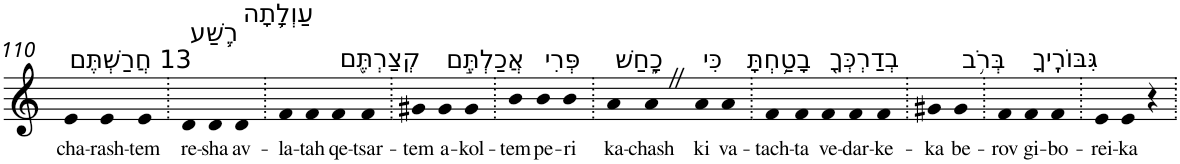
**kern	**text
*part1	*part1
*staff1	*staff1
*I"Piano	*
*I'Pno	*
!!LO:PB:g=z
*clefG2	*
*k[]	*
=110	=110
!LO:TX:a:t=13 חֲרַשְׁתֶּם	!
!	!LO:LY:b
4e	cha-
!	!LO:LY:b
4e	-rash-
!	!LO:LY:b
4e	-tem
=111.	=111.
!LO:TX:a:t=רֶ֛שַׁע	!
!	!LO:LY:b
4d	re-
!	!LO:LY:b
4d	-sha
!LO:TX:a:t=עַוְלָ֥תָה	!
!	!LO:LY:b
4d	av-
=112.	=112.
!	!LO:LY:b
4f	-la-
!	!LO:LY:b
4f	-tah
!LO:TX:a:t=קְצַרְתֶּ֖ם	!
!	!LO:LY:b
4f	qe-
!	!LO:LY:b
4f	-tsar-
=113.	=113.
!	!LO:LY:b
4g#X	-tem
!LO:TX:a:t=אֲכַלְתֶּ֣ם	!
!	!LO:LY:b
4g#	a-
!	!LO:LY:b
4g#	-kol-
=114.	=114.
!	!LO:LY:b
4b	-tem
!LO:TX:a:t=פְּרִי	!
!	!LO:LY:b
4b	pe-
!	!LO:LY:b
4b	-ri
=115.	=115.
!LO:TX:a:t=כָ֑חַשׁ	!
!	!LO:LY:b
4a	ka-
!	!LO:LY:b
4aZ	-chash
!LO:TX:a:t=כִּי	!
!	!LO:LY:b
4a	ki
!LO:TX:a:t=בָטַ֥חְתָּ	!
!	!LO:LY:b
4a	va-
=116.	=116.
!	!LO:LY:b
4f	-tach-
!	!LO:LY:b
4f	-ta
!LO:TX:a:t=בְדַרְכְּךָ֖	!
!	!LO:LY:b
4f	ve-
!	!LO:LY:b
4f	-dar-
!	!LO:LY:b
4f	-ke-
=117.	=117.
!	!LO:LY:b
4g#X	-ka
!LO:TX:a:t=בְּרֹ֥ב	!
!	!LO:LY:b
4g#	be-
=118.	=118.
!	!LO:LY:b
4f	-rov
!LO:TX:a:t=גִּבּוֹרֶֽיךָ	!
!	!LO:LY:b
4f	gi-
!	!LO:LY:b
4f	-bo-
=119.	=119.
!	!LO:LY:b
4e	-rei-
!	!LO:LY:b
4e	-ka
4r	.
=.	=.
*-	*-
